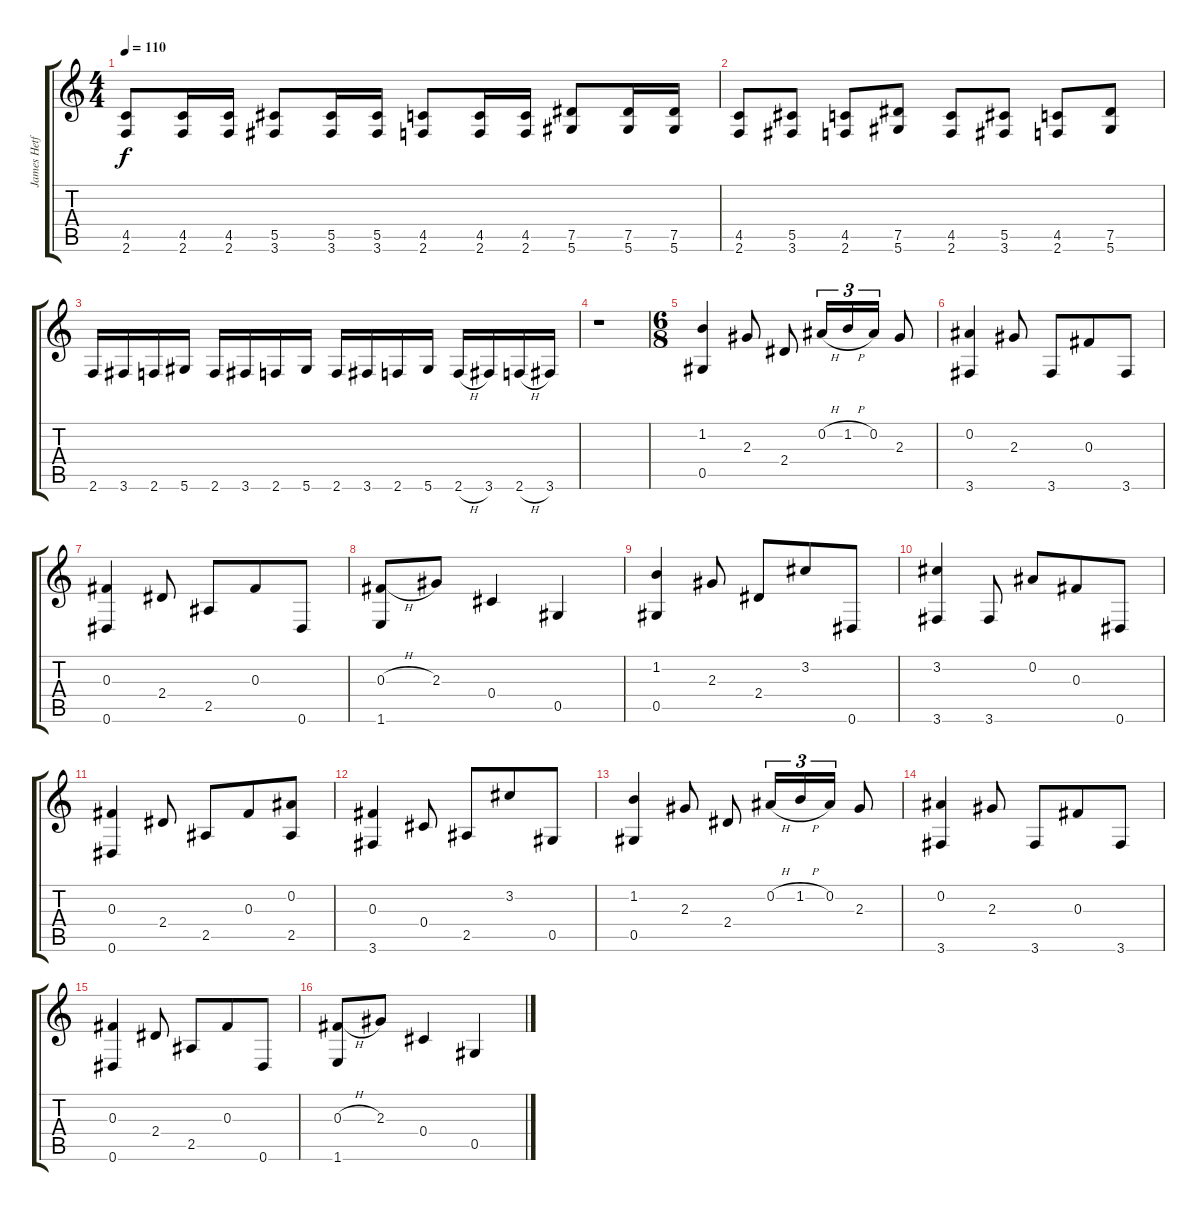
\track ("James Hetfield (Distortion Guitar)" "James Hetf") {instrument distortionguitar}
\staff {score tabs}
\tuning (Eb4 Bb3 Gb3 Db3 Ab2 Eb2) {hide}
\ts (4 4)
\tempo 110
\clef g2
\ks c
(4.5 2.6).8{dy f} (4.5 2.6).16 (4.5 2.6).16 (5.5 3.6).8 (5.5 3.6).16 (5.5 3.6).16 (4.5 2.6).8 (4.5 2.6).16 (4.5 2.6).16 (7.5 5.6).8 (7.5 5.6).16 (7.5 5.6).16 |
(4.5 2.6).8 (5.5 3.6).8 (4.5 2.6).8 (7.5 5.6).8 (4.5 2.6).8 (5.5 3.6).8 (4.5 2.6).8 (7.5 5.6).8 |
2.6.16 3.6.16 2.6.16 5.6.16 2.6.16 3.6.16 2.6.16 5.6.16 2.6.16 3.6.16 2.6.16 5.6.16 2.6{h}.16 3.6.16 2.6{h}.16 3.6.16 |
r.1 |
\ts (6 8)
(1.2 0.5).4 2.3.8 2.4.8 0.2{h}.16{tu (3 2)} 1.2{h}.16{tu (3 2)} 0.2.16{tu (3 2)} 2.3.8 |
(0.2 3.6).4 2.3.8 3.6.8 0.3.8 3.6.8 |
(0.3 0.6).4 2.4.8 2.5.8 0.3.8 0.6.8 |
(0.3{h} 1.6).8 2.3.8 0.4.4 0.5.4 |
(1.2 0.5).4 2.3.8 2.4.8 3.2.8 0.6.8 |
(3.2 3.6).4 3.6.8 0.2.8 0.3.8 0.6.8 |
(0.3 0.6).4 2.4.8 2.5.8 0.3.8 (0.2 2.5).8 |
(0.3 3.6).4 0.4.8 2.5.8 3.2.8 0.5.8 |
(1.2 0.5).4 2.3.8 2.4.8 0.2{h}.16{tu (3 2)} 1.2{h}.16{tu (3 2)} 0.2.16{tu (3 2)} 2.3.8 |
(0.2 3.6).4 2.3.8 3.6.8 0.3.8 3.6.8 |
(0.3 0.6).4 2.4.8 2.5.8 0.3.8 0.6.8 |
(0.3{h} 1.6).8 2.3.8 0.4.4 0.5.4
